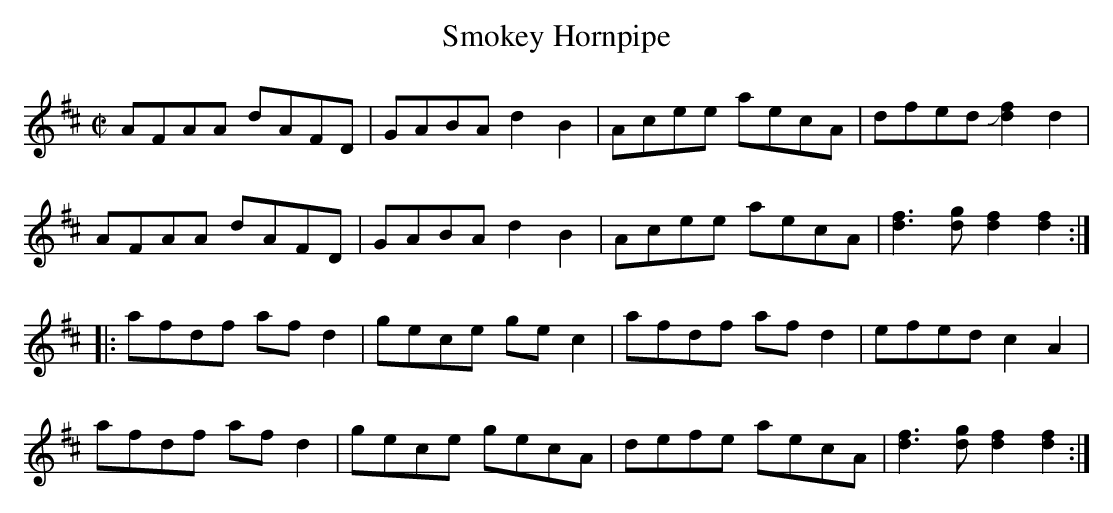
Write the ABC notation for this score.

X:1
T:Smokey Hornpipe
M:C|
L:1/8
K:D
AFAA- dAFD| GABA   d2B2|Acee aecA|dfed +slide+[d2f2]d2|
AFAA dAFD|GABA d2B2|Acee aecA|[d3f3][dg] [d2f2][d2f2]:|
|:afdf afd2|gece gec2|afdf afd2|efed c2A2|
afdf afd2|gece gecA|defe aecA|[d3f3][dg] [d2f2][d2f2]:|
